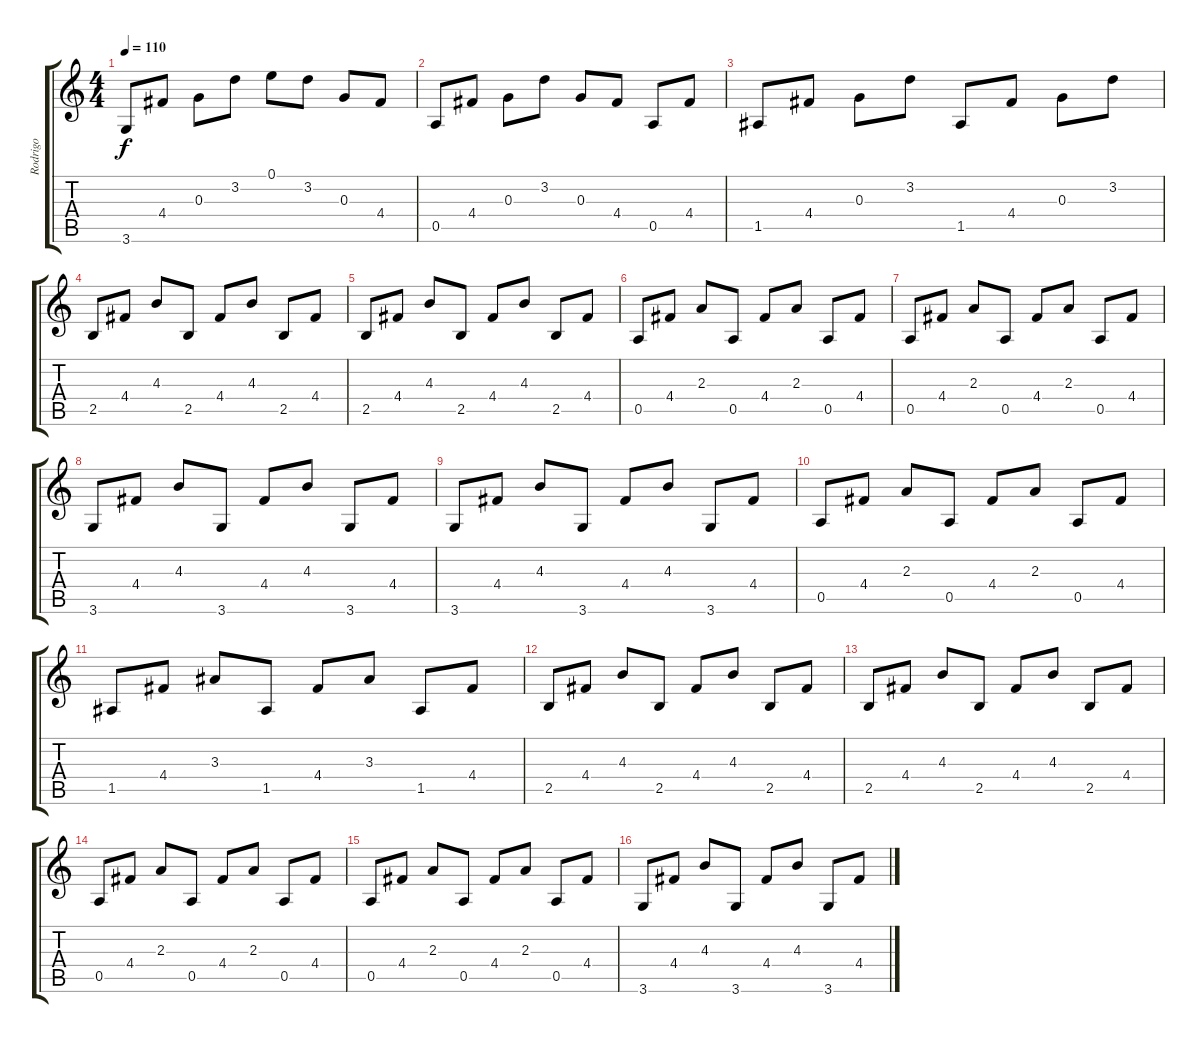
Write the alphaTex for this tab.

\track ("Rodrigo" "Rodrigo") {instrument acousticguitarsteel}
\staff {score tabs}
\tuning (E4 B3 G3 D3 A2 E2) {hide}
\ts (4 4)
\tempo 110
\clef g2
\ks c
3.6.8{dy f} 4.4.8 0.3.8 3.2.8 0.1.8 3.2.8 0.3.8 4.4.8 |
0.5.8 4.4.8 0.3.8 3.2.8 0.3.8 4.4.8 0.5.8 4.4.8 |
1.5.8 4.4.8 0.3.8 3.2.8 1.5.8 4.4.8 0.3.8 3.2.8 |
2.5.8 4.4.8 4.3.8 2.5.8 4.4.8 4.3.8 2.5.8 4.4.8 |
2.5.8 4.4.8 4.3.8 2.5.8 4.4.8 4.3.8 2.5.8 4.4.8 |
0.5.8 4.4.8 2.3.8 0.5.8 4.4.8 2.3.8 0.5.8 4.4.8 |
0.5.8 4.4.8 2.3.8 0.5.8 4.4.8 2.3.8 0.5.8 4.4.8 |
3.6.8 4.4.8 4.3.8 3.6.8 4.4.8 4.3.8 3.6.8 4.4.8 |
3.6.8 4.4.8 4.3.8 3.6.8 4.4.8 4.3.8 3.6.8 4.4.8 |
0.5.8 4.4.8 2.3.8 0.5.8 4.4.8 2.3.8 0.5.8 4.4.8 |
1.5.8 4.4.8 3.3.8 1.5.8 4.4.8 3.3.8 1.5.8 4.4.8 |
2.5.8 4.4.8 4.3.8 2.5.8 4.4.8 4.3.8 2.5.8 4.4.8 |
2.5.8 4.4.8 4.3.8 2.5.8 4.4.8 4.3.8 2.5.8 4.4.8 |
0.5.8 4.4.8 2.3.8 0.5.8 4.4.8 2.3.8 0.5.8 4.4.8 |
0.5.8 4.4.8 2.3.8 0.5.8 4.4.8 2.3.8 0.5.8 4.4.8 |
3.6.8 4.4.8 4.3.8 3.6.8 4.4.8 4.3.8 3.6.8 4.4.8
